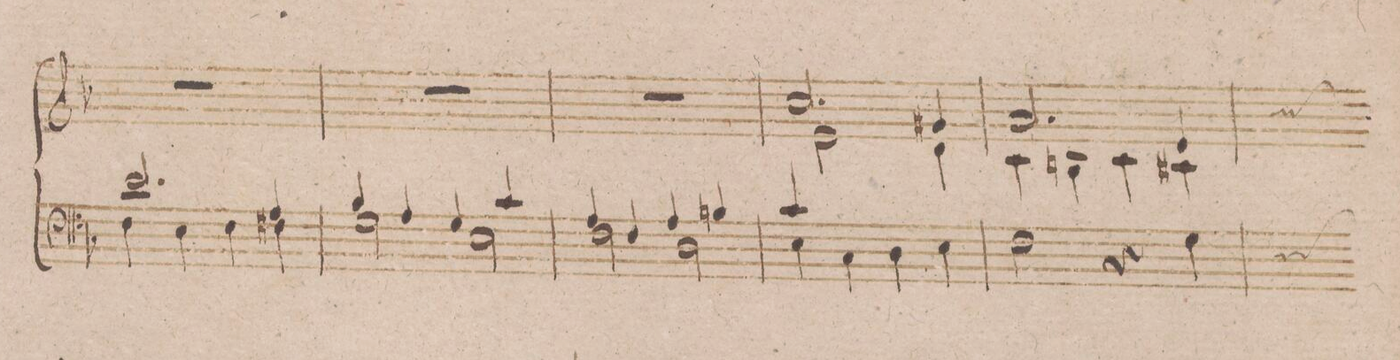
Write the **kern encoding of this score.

**kern
*I"Organo.
*clefF4
*k[b-]
*met(c)
*M4/4
*^
2.d/	4F\
.	4E\
.	4F\
4A/	4F#X\
=170	=170
4B-/	2G\
4A/	.
4G/	2E\
4c/	.
=171	=171
4A/	2F\
4F/	.
4A/	2D\
4Bn/	.
=172	=172
4c/	4E\
4ryyyy	4C\
2ryyyy	4D\
.	4E\
*v	*v
=173
*2\left
2F\
4r
4G\
*custos:E
=174
*-
